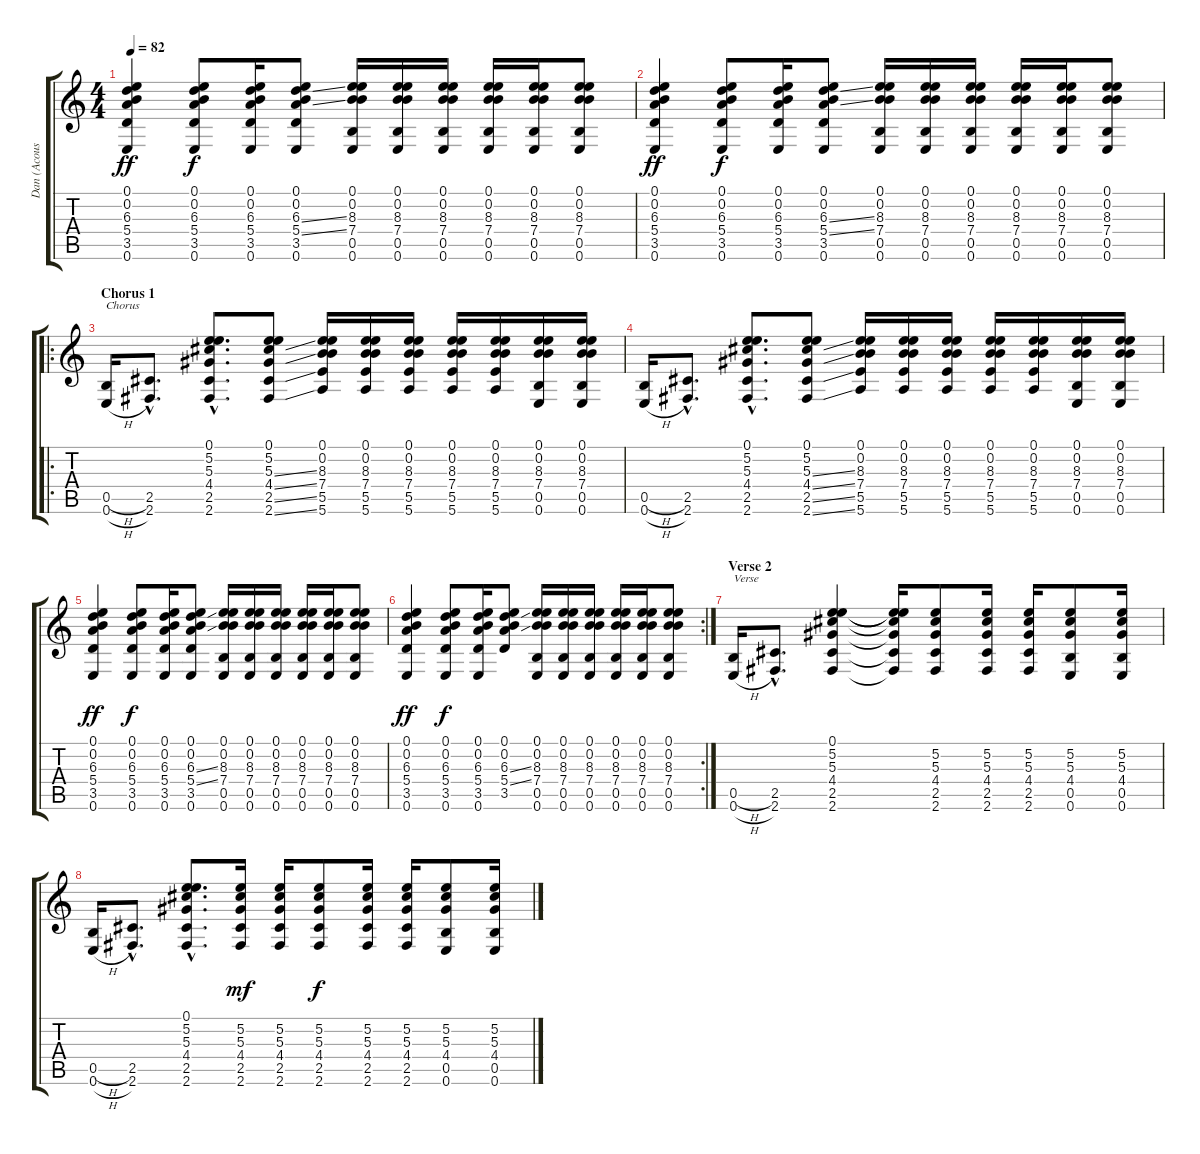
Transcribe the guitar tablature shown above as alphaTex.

\track ("Dan (Acoustic guitar)" "Dan (Acous") {instrument acousticguitarsteel}
\staff {score tabs}
\tuning (E4 B3 Ab3 E3 B2 E2) {hide}
\ts (4 4)
\tempo 82
\clef g2
\ks c
(0.1 0.2 6.3 5.4 3.5 0.6).4{dy ff} (0.1 0.2 6.3 5.4 3.5 0.6).8{dy f} (0.1 0.2 6.3 5.4 3.5 0.6).16 (0.1 0.2 6.3{ss} 5.4{ss} 3.5 0.6).8 (0.1 0.2 8.3 7.4 0.5 0.6).16 (0.1 0.2 8.3 7.4 0.5 0.6).16 (0.1 0.2 8.3 7.4 0.5 0.6).16 (0.1 0.2 8.3 7.4 0.5 0.6).16 (0.1 0.2 8.3 7.4 0.5 0.6).16 (0.1 0.2 8.3 7.4 0.5 0.6).8 |
(0.1 0.2 6.3 5.4 3.5 0.6).4{dy ff} (0.1 0.2 6.3 5.4 3.5 0.6).8{dy f} (0.1 0.2 6.3 5.4 3.5 0.6).16 (0.1 0.2 6.3{ss} 5.4{ss} 3.5 0.6).8 (0.1 0.2 8.3 7.4 0.5 0.6).16 (0.1 0.2 8.3 7.4 0.5 0.6).16 (0.1 0.2 8.3 7.4 0.5 0.6).16 (0.1 0.2 8.3 7.4 0.5 0.6).16 (0.1 0.2 8.3 7.4 0.5 0.6).16 (0.1 0.2 8.3 7.4 0.5 0.6).8 |
\ro
\section ("" "Chorus 1")
(0.5{h} 0.6{h}).16{txt "Chorus"} (2.5{hac} 2.6{hac}).8{d} (0.1{hac} 5.2{hac} 5.3{hac} 4.4{hac} 2.5{hac} 2.6{hac}).8{d} (0.1 5.2 5.3{ss} 4.4{ss} 2.5{ss} 2.6{ss}).8 (0.1 0.2 8.3 7.4 5.5 5.6).16 (0.1 0.2 8.3 7.4 5.5 5.6).16 (0.1 0.2 8.3 7.4 5.5 5.6).16 (0.1 0.2 8.3 7.4 5.5 5.6).16 (0.1 0.2 8.3 7.4 5.5 5.6).16 (0.1 0.2 8.3 7.4 0.5 0.6).16 (0.1 0.2 8.3 7.4 0.5 0.6).16 |
(0.5{h} 0.6{h}).16 (2.5{hac} 2.6{hac}).8{d} (0.1{hac} 5.2{hac} 5.3{hac} 4.4{hac} 2.5{hac} 2.6{hac}).8{d} (0.1 5.2 5.3{ss} 4.4{ss} 2.5{ss} 2.6{ss}).8 (0.1 0.2 8.3 7.4 5.5 5.6).16 (0.1 0.2 8.3 7.4 5.5 5.6).16 (0.1 0.2 8.3 7.4 5.5 5.6).16 (0.1 0.2 8.3 7.4 5.5 5.6).16 (0.1 0.2 8.3 7.4 5.5 5.6).16 (0.1 0.2 8.3 7.4 0.5 0.6).16 (0.1 0.2 8.3 7.4 0.5 0.6).16 |
(0.1 0.2 6.3 5.4 3.5 0.6).4{dy ff} (0.1 0.2 6.3 5.4 3.5 0.6).8{dy f} (0.1 0.2 6.3 5.4 3.5 0.6).16 (0.1 0.2 6.3{ss} 5.4{ss} 3.5 0.6).8 (0.1 0.2 8.3 7.4 0.5 0.6).16 (0.1 0.2 8.3 7.4 0.5 0.6).16 (0.1 0.2 8.3 7.4 0.5 0.6).16 (0.1 0.2 8.3 7.4 0.5 0.6).16 (0.1 0.2 8.3 7.4 0.5 0.6).16 (0.1 0.2 8.3 7.4 0.5 0.6).8 |
\rc 2
(0.1 0.2 6.3 5.4 3.5 0.6).4{dy ff} (0.1 0.2 6.3 5.4 3.5 0.6).8{dy f} (0.1 0.2 6.3 5.4 3.5 0.6).16 (0.1 0.2 6.3{ss} 5.4{ss} 3.5).8 (0.1 0.2 8.3 7.4 0.5 0.6).16 (0.1 0.2 8.3 7.4 0.5 0.6).16 (0.1 0.2 8.3 7.4 0.5 0.6).16 (0.1 0.2 8.3 7.4 0.5 0.6).16 (0.1 0.2 8.3 7.4 0.5 0.6).16 (0.1 0.2 8.3 7.4 0.5 0.6).8 |
\section ("" "Verse 2")
(0.5{h} 0.6{h}).16{txt "Verse"} (2.5{hac} 2.6{hac}).8{d} (0.1 5.2 5.3 4.4 2.5 2.6).4 (0.1{t} 5.2{t} 5.3{t} 4.4{t} 2.5{t} 2.6{t}).16 (5.2 5.3 4.4 2.5 2.6).8 (5.2 5.3 4.4 2.5 2.6).16 (5.2 5.3 4.4 2.5 2.6).16 (5.2 5.3 4.4 0.5 0.6).8 (5.2 5.3 4.4 0.5 0.6).16 |
(0.5{h} 0.6{h}).16 (2.5{hac} 2.6{hac}).8{d} (0.1{hac} 5.2{hac} 5.3{hac} 4.4{hac} 2.5{hac} 2.6{hac}).8{d} (5.2 5.3 4.4 2.5 2.6).16{dy mf} (5.2 5.3 4.4 2.5 2.6).16 (5.2 5.3 4.4 2.5 2.6).8{dy f} (5.2 5.3 4.4 2.5 2.6).16 (5.2 5.3 4.4 2.5 2.6).16 (5.2 5.3 4.4 0.5 0.6).8 (5.2 5.3 4.4 0.5 0.6).16
